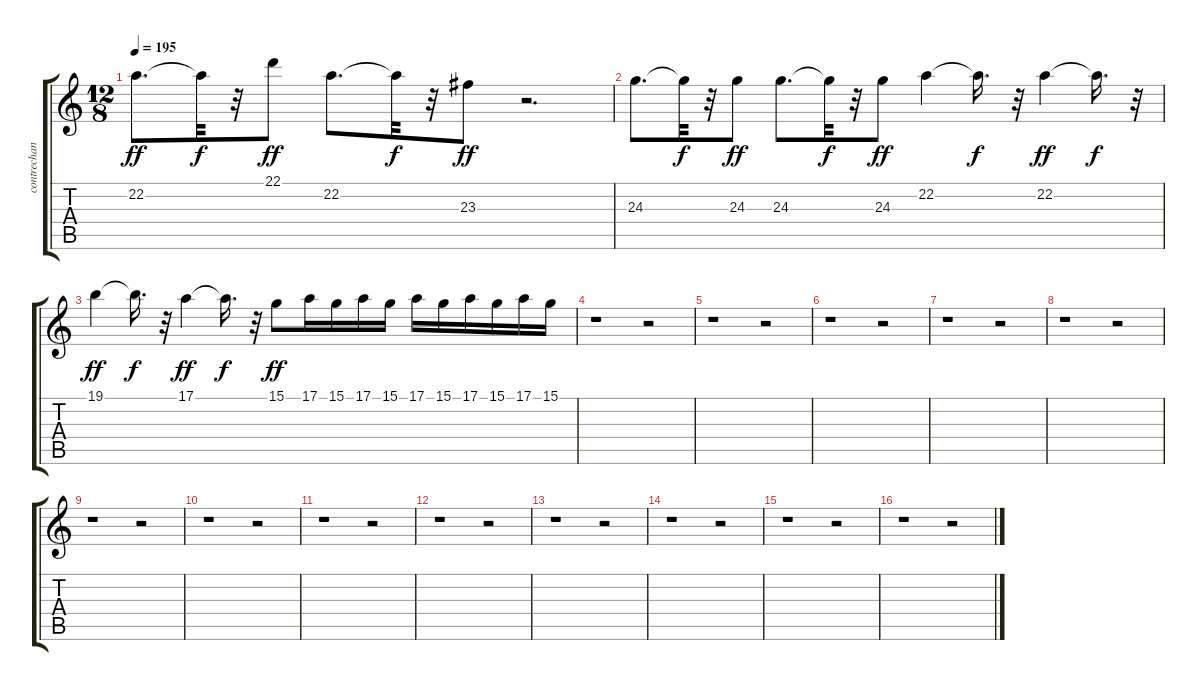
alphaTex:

\track ("contrechant" "contrechan") {instrument flute}
\staff {score tabs}
\tuning (E4 B3 G3 D3 A2 E2) {hide}
\ts (12 8)
\tempo 195
\clef g2
\ks c
22.2.8{d dy ff} 22.2{t}.32{dy f} r.32 22.1.8{dy ff} 22.2.8{d} 22.2{t}.32{dy f} r.32 23.3.8{dy ff} r.2{d} |
24.3.8{d} 24.3{t}.32{dy f} r.32 24.3.8{dy ff} 24.3.8{d} 24.3{t}.32{dy f} r.32 24.3.8{dy ff} 22.2.4 22.2{t}.16{d dy f} r.32 22.2.4{dy ff} 22.2{t}.16{d dy f} r.32 |
19.1.4{dy ff} 19.1{t}.16{d dy f} r.32 17.1.4{dy ff} 17.1{t}.16{d dy f} r.32 15.1.8{dy ff} 17.1.16 15.1.16 17.1.16 15.1.16 17.1.16 15.1.16 17.1.16 15.1.16 17.1.16 15.1.16 |
r.1 r.2 |
r.1 r.2 |
r.1 r.2 |
r.1 r.2 |
r.1 r.2 |
r.1 r.2 |
r.1 r.2 |
r.1 r.2 |
r.1 r.2 |
r.1 r.2 |
r.1 r.2 |
r.1 r.2 |
r.1 r.2
